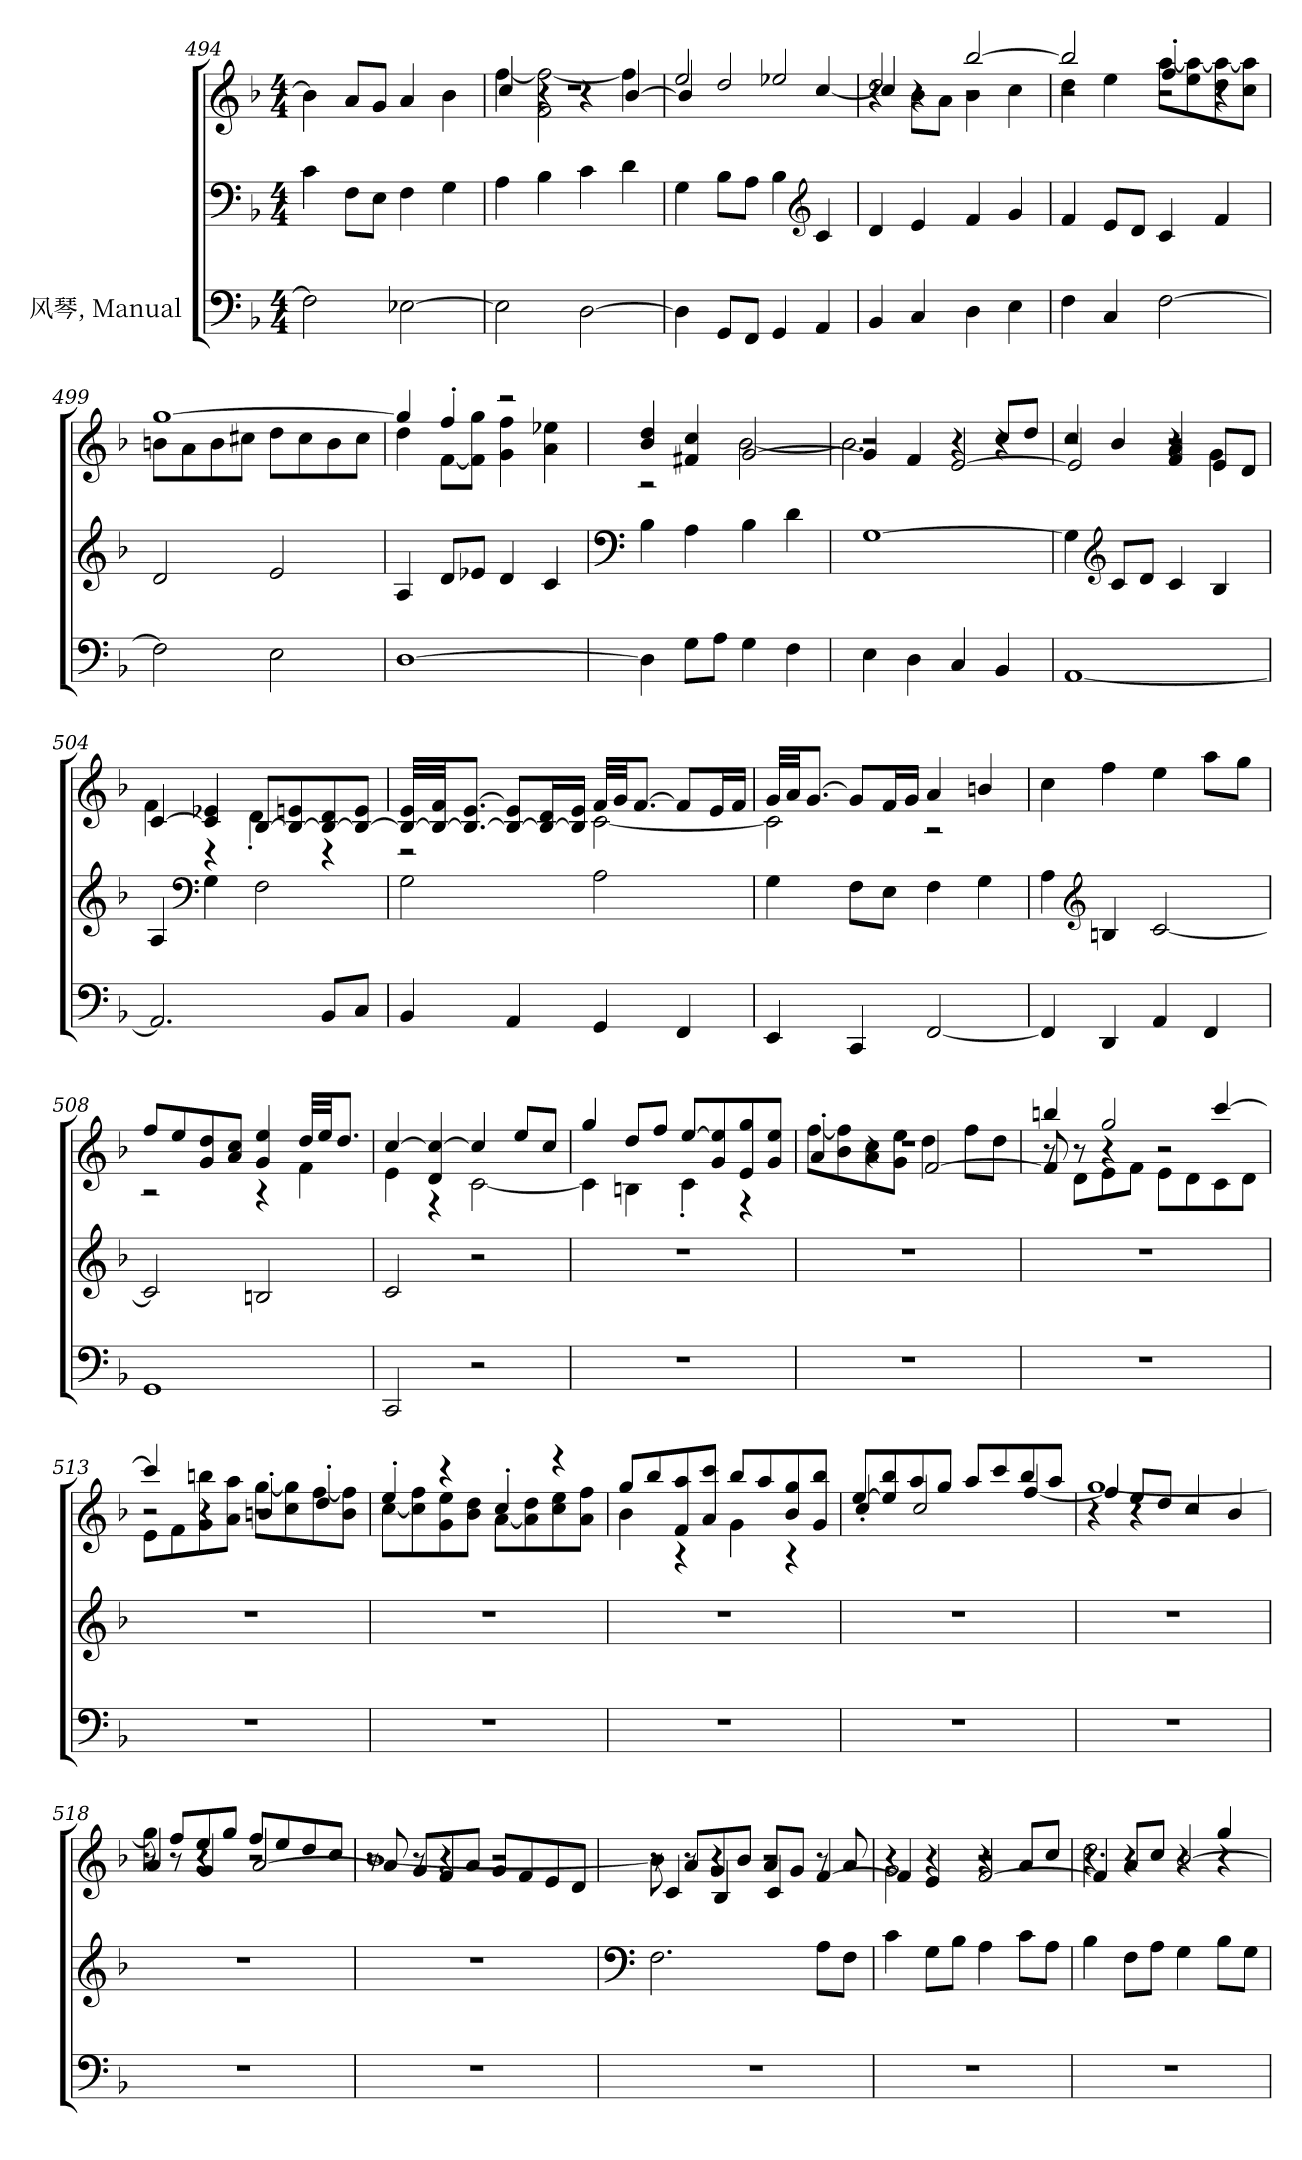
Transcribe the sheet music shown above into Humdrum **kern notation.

**kern	**kern	**kern
*part1	*part1	*part1
*staff3	*staff2	*staff1
*I"风琴, Manual	*	*
*clefF4	*clefF4	*clefG2
*k[b-]	*k[b-]	*k[b-]
*M4/4	*M4/4	*M4/4
=494	=494	=494
2F\]	4c\	4b-\]
.	8F\L	8a/L
.	8E\J	8g/J
[2E-X\	4F\	4a/
.	4G\	4b-\
=495	=495	=495
*	*	*^
*	*	*	*^
2E-\]	4A\	1r	[4ff\	4cc/
.	4B-\	.	2f\ 2ff\_	4r
[2D\	4c\	.	.	4r
.	4d\	.	4ff\]	[4b-/
*	*	*	*v	*v
=496	=496	=496	=496
4D\]	4G\	2ee/	4b-/]
8GG/L	8B-\L	.	2dd/
8FF/J	8A\J	.	.
4GG/	4B-\	2ee-X/	.
*	*clefG2	*	*
4AA/	4c/	.	[4cc/
=497	=497	=497	=497
*	*	*	*^
4BB-/	4d/	2dd/	4r	4cc/]
4C/	4e/	.	8b-\L	4r
.	.	.	8a\J	.
4D\	4f/	[2bb-/	4b-\	2r
4E\	4g/	.	4cc\	.
!!LO:LB:g=z	!!	!!
=498	=498	=498	=498	=498
4F\	4f/	2bb-/]	4dd\	2r
4C/	8e/L	.	4ee\	.
.	8d/J	.	.	.
[2F\	4c/	2r	[8aa\L	4ff'/
.	.	.	8ee\ 8aa\_	.
.	4f/	.	8dd\ 8aa\_	4r
.	.	.	8cc\ 8aa\]J	.
*	*	*	*v	*v
=499	=499	=499	=499
2F\]	2d/	[1gg	8bn\L
.	.	.	8a\
.	.	.	8b\
.	.	.	8cc#X\J
2E\	2e/	.	8dd\L
.	.	.	8cc#\
.	.	.	8b\
.	.	.	8cc#\J
=500	=500	=500	=500
[1D	4A/	4gg/]	4dd\
.	8d/L	4ff'/	[8f\L
.	8e-X/J	.	8f\] 8gg\J
.	4d/	2r	4g\ 4ff\
.	4c/	.	4a\ 4ee-X\
=501	=501	=501	=501
*	*clefF4	*	*
4D\]	4B-\	4b-/ 4dd/	2r
8G\L	4A\	4f#X/ 4cc/	.
8A\J	.	.	.
4G\	4B-\	[2g/	[2b-\
4F\	4d\	.	.
=502	=502	=502	=502
*	*	*	*^
4E\	[1G	4g/]	2.b-\]	2r
4D\	.	4f/	.	.
4C/	.	4r	.	[2e/
4BB-/	.	8cc/L	4r	.
.	.	8dd/J	.	.
!!LO:PB:g=z	!!	!!
=503	=503	=503	=503	=503
[1AA	4G\]	4cc/	2r	2e/]
*	*clefG2	*	*	*
.	8c/L	4b-/	.	.
.	8d/J	.	.	.
.	4c/	4f/ 4a/	4r	2r
.	4B-/	8e/L	4g\	.
.	.	8d/J	.	.
*	*	*	*v	*v
=504	=504	=504	=504
2.AA/]	4A/	[4c/	4f\
*	*clefF4	*	*
.	4G\	4c/] 4e-X/	4r
.	2F\	[8B-/L	4d'\
.	.	8B-/_ 8en/	.
8BB-/L	.	8B-/_ 8d/	4r
8C/J	.	8B-/_ 8e/J	.
=505	=505	=505	=505
4BB-/	2G\	32B-/_ 32e/LLL	2r
.	.	32B-/_ 32f/JJ	.
.	.	8.B-/_ [8.e/J	.
4AA/	.	8B-/_ 8e/]L	.
.	.	16B-/_ 16d/L	.
.	.	16B-/] 16e/JJ	.
4GG/	2A\	32f/LLL	[2c\
.	.	32g/JJ	.
.	.	[8.f/J	.
4FF/	.	8f/L]	.
.	.	16e/L	.
.	.	16f/JJ	.
!!LO:LB:g=z	!!
=506	=506	=506	=506
4EE/	4G\	32g/LLL	2c\]
.	.	32a/JJ	.
.	.	[8.g/J	.
4CC/	8F\L	8g/L]	.
.	8E\J	16f/L	.
.	.	16g/JJ	.
[2FF/	4F\	4a/	2r
.	4G\	4bn/	.
*	*	*v	*v
=507	=507	=507
4FF/]	4A\	4cc\
*	*clefG2	*
4DD/	4Bn/	4ff\
4AA/	[2c/	4ee\
4FF/	.	8aa\L
.	.	8gg\J
=508	=508	=508
*	*	*^
1GG	2c/]	8ff/L	2r
.	.	8ee/	.
.	.	8g/ 8dd/	.
.	.	8a/ 8cc/J	.
.	2Bn/	4g/ 4ee/	4r
.	.	32dd/LLL	4f\
.	.	32ee/JJ	.
.	.	8.dd/J	.
=509	=509	=509	=509
2CC/	2c/	[4cc/	4e\
.	.	4d/ 4cc/_	4r
2r	2r	4cc/]	[2c\
.	.	8ee/L	.
.	.	8cc/J	.
=510	=510	=510	=510
1r	1r	4gg/	4c\]
.	.	8dd/L	4Bn\
.	.	8ff/J	.
.	.	[8ee/L	4c'\
.	.	8g/ 8ee/]	.
.	.	8e/ 8gg/	4r
.	.	8g/ 8ee/J	.
!!LO:LB:g=z
=511	=511	=511	=511
*	*	*	*^
1r	1r	1r	[8ff\L	4a'/
.	.	.	8b-\ 8ff\]	.
.	.	.	8a\ 8cc\	4r
.	.	.	8g\ 8ee\J	.
.	.	.	4dd\	[2f/
.	.	.	8ff\L	.
.	.	.	8dd\J	.
=512	=512	=512	=512	=512
1r	1r	4bbn/	8r	8f/]
.	.	.	8d\L	8r
.	.	2gg/	8e\	4r
.	.	.	8f\J	.
.	.	.	8e\L	2r
.	.	.	8d\	.
.	.	[4ccc/	8c\	.
.	.	.	8d\J	.
=513	=513	=513	=513	=513
1r	1r	4ccc/]	8e\L	2r
.	.	.	8f\	.
.	.	4r	8g\ 8bbn\	.
.	.	.	8a\ 8aa\J	.
.	.	2r	[8gg\L	4bn'/
.	.	.	8cc\ 8gg\]	.
.	.	.	[8ff\	4dd'/
.	.	.	8b\ 8ff\]J	.
*	*	*	*v	*v
=514	=514	=514	=514
1r	1r	4ee'/	[8cc\L
.	.	.	8cc\] 8ff\
.	.	4r	8g\ 8ee\
.	.	.	8b-\ 8dd\J
.	.	4cc'/	[8a\L
.	.	.	8a\] 8dd\
.	.	4r	8cc\ 8ee\
.	.	.	8a\ 8ff\J
!!LO:LB:g=z	!!
=515	=515	=515	=515
1r	1r	8gg/L	4b-\
.	.	8bb-/	.
.	.	8f/ 8aa/	4r
.	.	8a/ 8ccc/J	.
.	.	8bb-/L	4g\
.	.	8aa/	.
.	.	8b-/ 8gg/	4r
.	.	8g/ 8bb-/J	.
=516	=516	=516	=516
1r	1r	[8ee/L	4cc'/
.	.	8ee/] 8bb-/	.
.	.	8aa/	2cc/
.	.	8gg/J	.
.	.	8aa/L	.
.	.	8ccc/	.
.	.	8bb-/	[4ff/
.	.	8aa/J	.
=517	=517	=517	=517
*	*	*	*^
1r	1r	4r	[1gg	4ff/]
.	.	8ee/L	.	4r
.	.	8dd/J	.	.
.	.	4cc/	.	2r
.	.	4b-/	.	.
=518	=518	=518	=518	=518
1r	1r	8r	8gg\]	4a/
.	.	8ff/L	8r	.
.	.	8ee/	4r	4g/
.	.	8gg/J	.	.
.	.	8ff/L	2r	[2a/
.	.	8ee/	.	.
.	.	8dd/	.	.
.	.	8cc/J	.	.
!!LO:PB:g=z	!!	!!
=519	=519	=519	=519	=519
1r	1r	8r	[1b-	8a/]
.	.	8g/L	.	8r
.	.	8f/	.	4r
.	.	8a/J	.	.
.	.	8g/L	.	2r
.	.	8f/	.	.
.	.	8e/	.	.
.	.	8d/J	.	.
=520	=520	=520	=520	=520
*	*clefF4	*	*	*
1r	2.F\	8r	8b-\]	4c/
.	.	8a/L	8r	.
.	.	8g/	4r	4B-/
.	.	8b-/J	.	.
.	.	8a/L	2r	4c/
.	.	8g/J	.	.
.	8A\L	8r	.	[4f/
.	8F\J	8a/	.	.
=521	=521	=521	=521	=521
1r	4c\	4r	2g\	4f/]
.	8G\L	4e/	.	4r
.	8B-\J	.	.	.
.	4A\	4r	2r	[2f/
.	8c\L	8a/L	.	.
.	8A\J	8cc/J	.	.
=522	=522	=522	=522	=522
1r	4B-\	4r	2.dd\	4f/]
.	8F\L	8a/L	.	4r
.	8A\J	8cc/J	.	.
.	4G\	4r	.	[2b-/
.	8B-\L	4gg/	4r	.
.	8G\J	.	.	.
*	*	*v	*v	*v
=	=	=
*-	*-	*-
